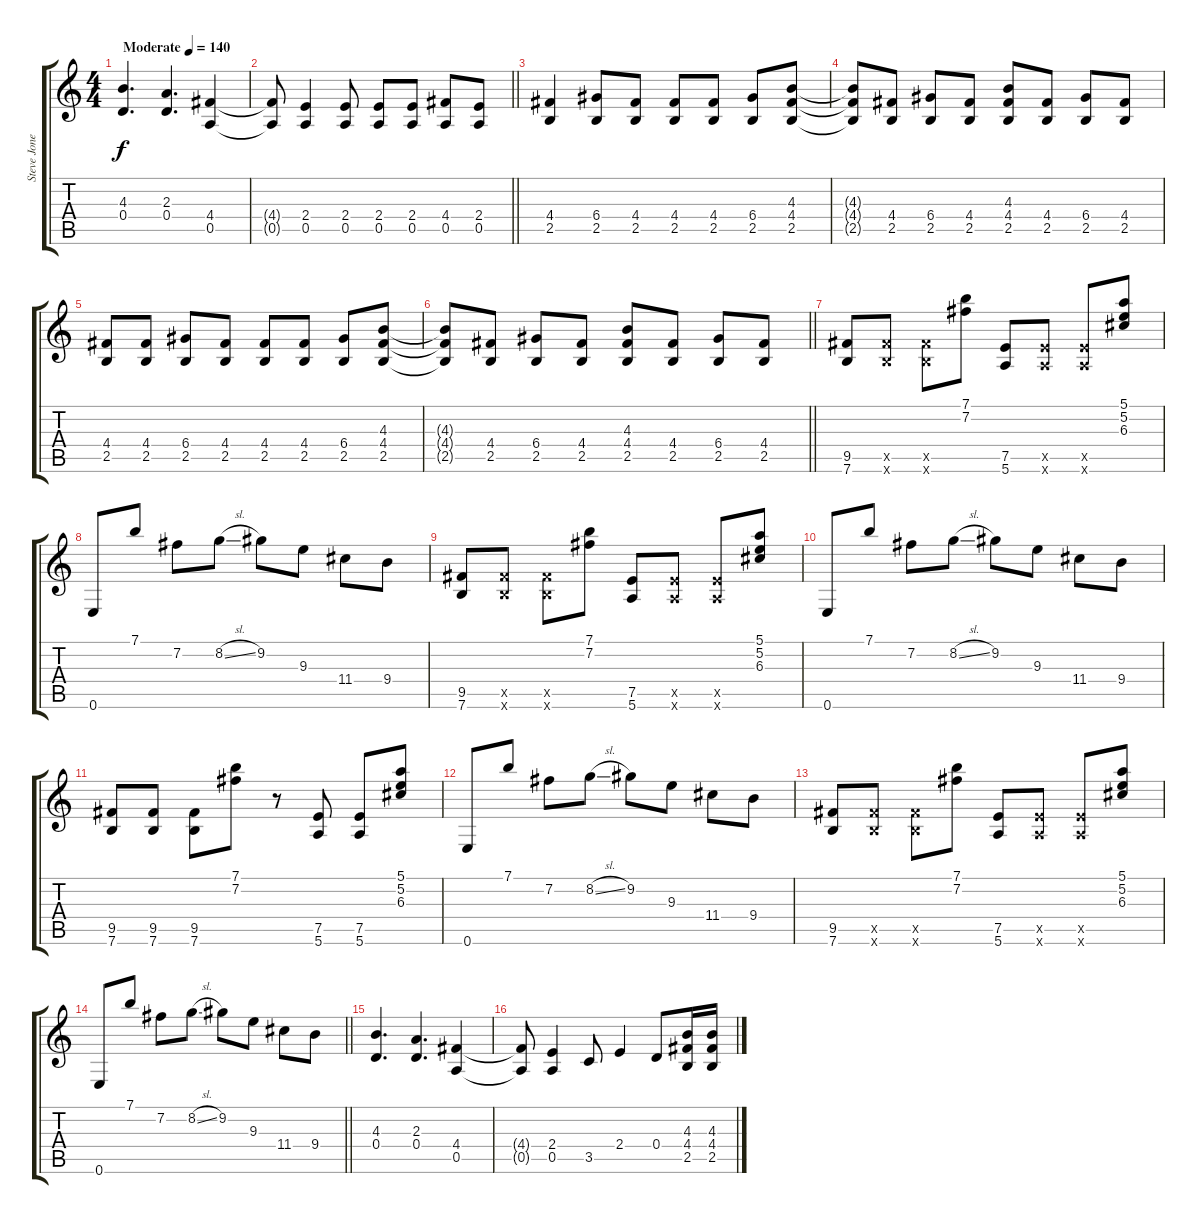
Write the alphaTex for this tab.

\track ("Steve Jones" "Steve Jone") {instrument distortionguitar}
\staff {score tabs}
\tuning (E4 B3 G3 D3 A2 E2) {hide}
\ts (4 4)
\tempo (140 "Moderate")
\clef g2
\ks c
(4.3 0.4).4{d dy f instrument distortionguitar} (2.3 0.4).4{d} (4.4 0.5).4 |
\barLineRight lightlight
(4.4{t} 0.5{t}).8 (2.4 0.5).4 (2.4 0.5).8 (2.4 0.5).8 (2.4 0.5).8 (4.4 0.5).8 (2.4 0.5).8 |
(4.4 2.5).4 (6.4 2.5).8 (4.4 2.5).8 (4.4 2.5).8 (4.4 2.5).8 (6.4 2.5).8 (4.3 4.4 2.5).8 |
(4.3{t} 4.4{t} 2.5{t}).8 (4.4 2.5).8 (6.4 2.5).8 (4.4 2.5).8 (4.3 4.4 2.5).8 (4.4 2.5).8 (6.4 2.5).8 (4.4 2.5).8 |
(4.4 2.5).8 (4.4 2.5).8 (6.4 2.5).8 (4.4 2.5).8 (4.4 2.5).8 (4.4 2.5).8 (6.4 2.5).8 (4.3 4.4 2.5).8 |
\barLineRight lightlight
(4.3{t} 4.4{t} 2.5{t}).8 (4.4 2.5).8 (6.4 2.5).8 (4.4 2.5).8 (4.3 4.4 2.5).8 (4.4 2.5).8 (6.4 2.5).8 (4.4 2.5).8 |
(9.5 7.6).8 (9.5{x} 7.6{x}).8 (9.5{x} 7.6{x}).8 (7.1 7.2).8 (7.5 5.6).8 (7.5{x} 5.6{x}).8 (7.5{x} 5.6{x}).8 (5.1 5.2 6.3).8 |
0.6.8 7.1.8 7.2.8 8.2{sl}.8 9.2.8 9.3.8 11.4.8 9.4.8 |
(9.5 7.6).8 (9.5{x} 7.6{x}).8 (9.5{x} 7.6{x}).8 (7.1 7.2).8 (7.5 5.6).8 (7.5{x} 5.6{x}).8 (7.5{x} 5.6{x}).8 (5.1 5.2 6.3).8 |
0.6.8 7.1.8 7.2.8 8.2{sl}.8 9.2.8 9.3.8 11.4.8 9.4.8 |
(9.5 7.6).8 (9.5 7.6).8 (9.5 7.6).8 (7.1 7.2).8 r.8 (7.5 5.6).8 (7.5 5.6).8 (5.1 5.2 6.3).8 |
0.6.8 7.1.8 7.2.8 8.2{sl}.8 9.2.8 9.3.8 11.4.8 9.4.8 |
(9.5 7.6).8 (9.5{x} 7.6{x}).8 (9.5{x} 7.6{x}).8 (7.1 7.2).8 (7.5 5.6).8 (7.5{x} 5.6{x}).8 (7.5{x} 5.6{x}).8 (5.1 5.2 6.3).8 |
\barLineRight lightlight
0.6.8 7.1.8 7.2.8 8.2{sl}.8 9.2.8 9.3.8 11.4.8 9.4.8 |
(4.3 0.4).4{d} (2.3 0.4).4{d} (4.4 0.5).4 |
(4.4{t} 0.5{t}).8 (2.4 0.5).4 3.5.8 2.4.4 0.4.8 (4.3 4.4 2.5).16 (4.3 4.4 2.5).16
